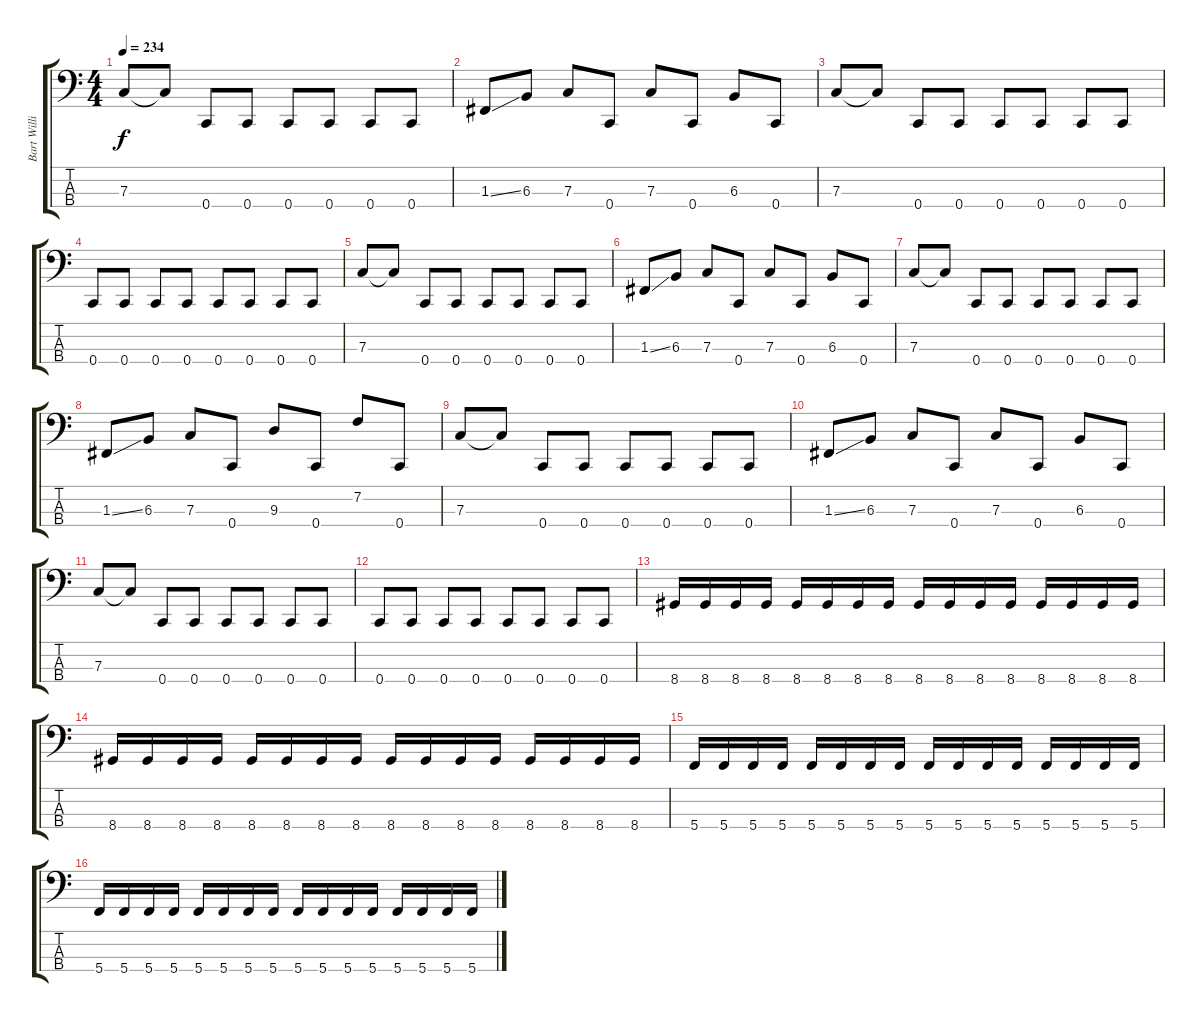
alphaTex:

\track ("Bart Williams (Bass)" "Bart Willi") {instrument electricbassfinger}
\staff {score tabs}
\tuning (Eb2 Bb1 F1 C1) {hide}
\ts (4 4)
\tempo 234
\clef f4
\ks c
7.3.8{dy f} 7.3{t}.8 0.4.8 0.4.8 0.4.8 0.4.8 0.4.8 0.4.8 |
1.3{ss}.8 6.3.8 7.3.8 0.4.8 7.3.8 0.4.8 6.3.8 0.4.8 |
7.3.8 7.3{t}.8 0.4.8 0.4.8 0.4.8 0.4.8 0.4.8 0.4.8 |
0.4.8 0.4.8 0.4.8 0.4.8 0.4.8 0.4.8 0.4.8 0.4.8 |
7.3.8 7.3{t}.8 0.4.8 0.4.8 0.4.8 0.4.8 0.4.8 0.4.8 |
1.3{ss}.8 6.3.8 7.3.8 0.4.8 7.3.8 0.4.8 6.3.8 0.4.8 |
7.3.8 7.3{t}.8 0.4.8 0.4.8 0.4.8 0.4.8 0.4.8 0.4.8 |
1.3{ss}.8 6.3.8 7.3.8 0.4.8 9.3.8 0.4.8 7.2.8 0.4.8 |
7.3.8 7.3{t}.8 0.4.8 0.4.8 0.4.8 0.4.8 0.4.8 0.4.8 |
1.3{ss}.8 6.3.8 7.3.8 0.4.8 7.3.8 0.4.8 6.3.8 0.4.8 |
7.3.8 7.3{t}.8 0.4.8 0.4.8 0.4.8 0.4.8 0.4.8 0.4.8 |
0.4.8 0.4.8 0.4.8 0.4.8 0.4.8 0.4.8 0.4.8 0.4.8 |
8.4.16 8.4.16 8.4.16 8.4.16 8.4.16 8.4.16 8.4.16 8.4.16 8.4.16 8.4.16 8.4.16 8.4.16 8.4.16 8.4.16 8.4.16 8.4.16 |
8.4.16 8.4.16 8.4.16 8.4.16 8.4.16 8.4.16 8.4.16 8.4.16 8.4.16 8.4.16 8.4.16 8.4.16 8.4.16 8.4.16 8.4.16 8.4.16 |
5.4.16 5.4.16 5.4.16 5.4.16 5.4.16 5.4.16 5.4.16 5.4.16 5.4.16 5.4.16 5.4.16 5.4.16 5.4.16 5.4.16 5.4.16 5.4.16 |
5.4.16 5.4.16 5.4.16 5.4.16 5.4.16 5.4.16 5.4.16 5.4.16 5.4.16 5.4.16 5.4.16 5.4.16 5.4.16 5.4.16 5.4.16 5.4.16
